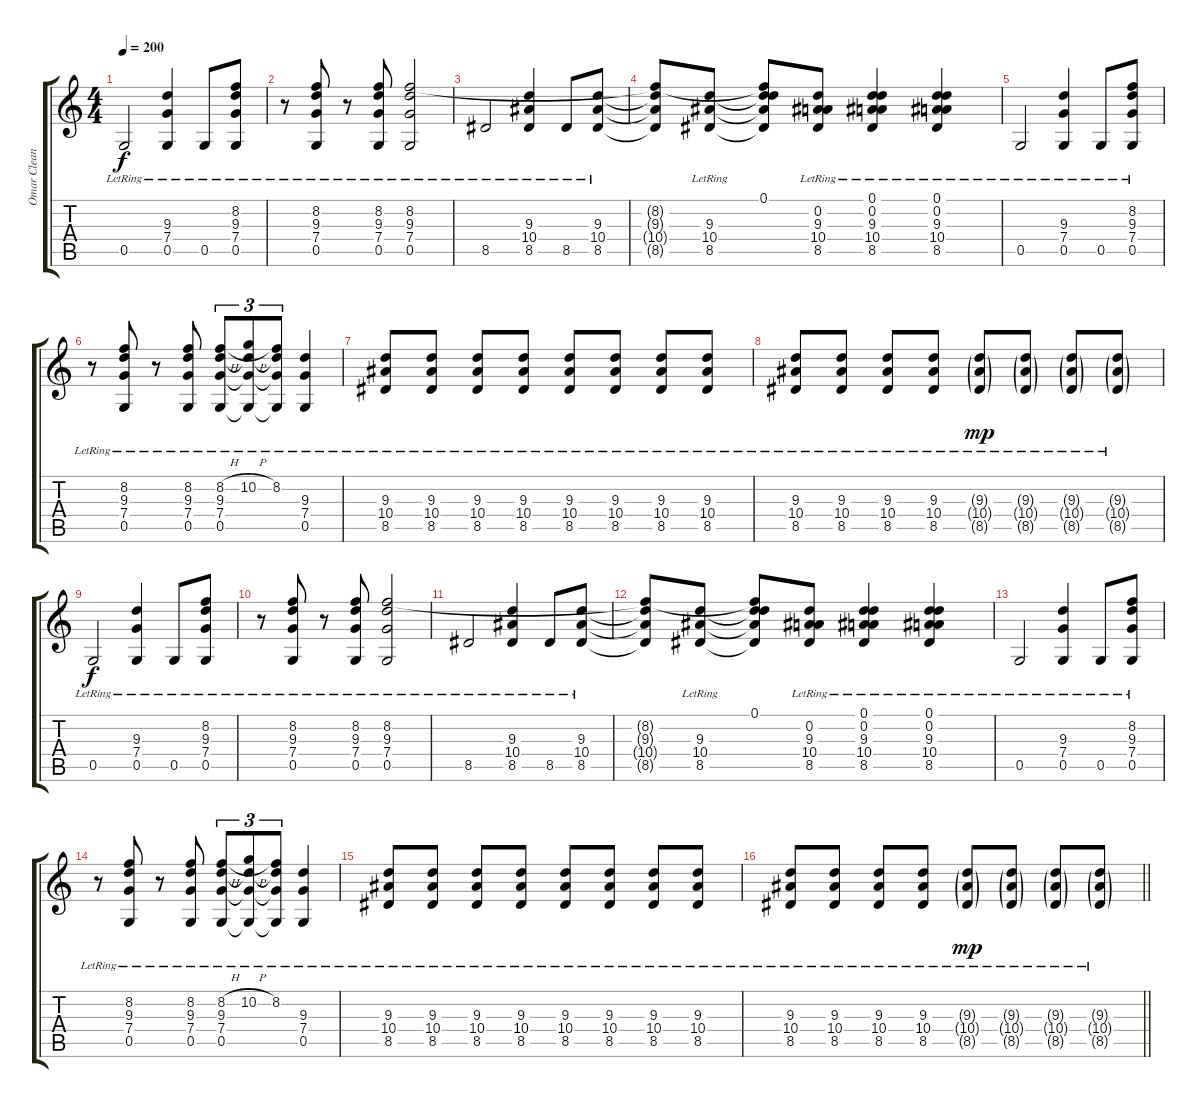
\track ("Omar Clean" "Omar Clean") {instrument electricguitarclean}
\staff {score tabs}
\tuning (D4 A3 F3 C3 G2 C2) {hide}
\ts (4 4)
\tempo 200
\clef g2
\ks c
0.5{lr}.2{dy f} (9.3{lr} 7.4{lr} 0.5{lr}).4 0.5{lr}.8 (8.2{lr} 9.3{lr} 7.4{lr} 0.5{lr}).8 |
r.8 (8.2{lr} 9.3{lr} 7.4{lr} 0.5{lr}).8 r.8 (8.2{lr} 9.3{lr} 7.4{lr} 0.5{lr}).8 (8.2{lr} 9.3{lr} 7.4{lr} 0.5{lr}).2 |
8.5{lr}.2 (9.3{lr} 10.4{lr} 8.5{lr}).4 8.5{lr}.8 (9.3{lr} 10.4{lr} 8.5{lr}).8 |
(8.2{t} 9.3{t} 10.4{t} 8.5{t}).8 (9.3{lr} 10.4{lr} 8.5{lr}).8 (0.1 8.2{t} 9.3{t} 10.4{t} 8.5{t}).8 (0.2{lr} 9.3{lr} 10.4{lr} 8.5{lr}).8 (0.1{lr} 0.2{lr} 9.3{lr} 10.4{lr} 8.5{lr}).4 (0.1{lr} 0.2{lr} 9.3{lr} 10.4{lr} 8.5{lr}).4 |
0.5{lr}.2 (9.3{lr} 7.4{lr} 0.5{lr}).4 0.5{lr}.8 (8.2{lr} 9.3{lr} 7.4{lr} 0.5{lr}).8 |
r.8 (8.2{lr} 9.3{lr} 7.4{lr} 0.5{lr}).8 r.8 (8.2{lr} 9.3{lr} 7.4{lr} 0.5{lr}).8 (8.2{h lr} 9.3{lr} 7.4{lr} 0.5{lr}).8{tu (3 2)} (10.2{h lr} 9.3{t} 7.4{t} 0.5{t}).8{tu (3 2)} (8.2{lr} 9.3{t} 7.4{t} 0.5{t}).8{tu (3 2)} (9.3{lr} 7.4{lr} 0.5{lr}).4 |
(9.3{lr} 10.4{lr} 8.5{lr}).8 (9.3{lr} 10.4{lr} 8.5{lr}).8 (9.3{lr} 10.4{lr} 8.5{lr}).8 (9.3{lr} 10.4{lr} 8.5{lr}).8 (9.3{lr} 10.4{lr} 8.5{lr}).8 (9.3{lr} 10.4{lr} 8.5{lr}).8 (9.3{lr} 10.4{lr} 8.5{lr}).8 (9.3{lr} 10.4{lr} 8.5{lr}).8 |
(9.3{lr} 10.4{lr} 8.5{lr}).8 (9.3{lr} 10.4{lr} 8.5{lr}).8 (9.3{lr} 10.4{lr} 8.5{lr}).8 (9.3{lr} 10.4{lr} 8.5{lr}).8 (9.3{g lr} 10.4{g lr} 8.5{g lr}).8{dy mp} (9.3{g lr} 10.4{g lr} 8.5{g lr}).8 (9.3{g lr} 10.4{g lr} 8.5{g lr}).8 (9.3{g lr} 10.4{g lr} 8.5{g lr}).8 |
0.5{lr}.2{dy f} (9.3{lr} 7.4{lr} 0.5{lr}).4 0.5{lr}.8 (8.2{lr} 9.3{lr} 7.4{lr} 0.5{lr}).8 |
r.8 (8.2{lr} 9.3{lr} 7.4{lr} 0.5{lr}).8 r.8 (8.2{lr} 9.3{lr} 7.4{lr} 0.5{lr}).8 (8.2{lr} 9.3{lr} 7.4{lr} 0.5{lr}).2 |
8.5{lr}.2 (9.3{lr} 10.4{lr} 8.5{lr}).4 8.5{lr}.8 (9.3{lr} 10.4{lr} 8.5{lr}).8 |
(8.2{t} 9.3{t} 10.4{t} 8.5{t}).8 (9.3{lr} 10.4{lr} 8.5{lr}).8 (0.1 8.2{t} 9.3{t} 10.4{t} 8.5{t}).8 (0.2{lr} 9.3{lr} 10.4{lr} 8.5{lr}).8 (0.1{lr} 0.2{lr} 9.3{lr} 10.4{lr} 8.5{lr}).4 (0.1{lr} 0.2{lr} 9.3{lr} 10.4{lr} 8.5{lr}).4 |
0.5{lr}.2 (9.3{lr} 7.4{lr} 0.5{lr}).4 0.5{lr}.8 (8.2{lr} 9.3{lr} 7.4{lr} 0.5{lr}).8 |
r.8 (8.2{lr} 9.3{lr} 7.4{lr} 0.5{lr}).8 r.8 (8.2{lr} 9.3{lr} 7.4{lr} 0.5{lr}).8 (8.2{h lr} 9.3{lr} 7.4{lr} 0.5{lr}).8{tu (3 2)} (10.2{h lr} 9.3{t} 7.4{t} 0.5{t}).8{tu (3 2)} (8.2{lr} 9.3{t} 7.4{t} 0.5{t}).8{tu (3 2)} (9.3{lr} 7.4{lr} 0.5{lr}).4 |
(9.3{lr} 10.4{lr} 8.5{lr}).8 (9.3{lr} 10.4{lr} 8.5{lr}).8 (9.3{lr} 10.4{lr} 8.5{lr}).8 (9.3{lr} 10.4{lr} 8.5{lr}).8 (9.3{lr} 10.4{lr} 8.5{lr}).8 (9.3{lr} 10.4{lr} 8.5{lr}).8 (9.3{lr} 10.4{lr} 8.5{lr}).8 (9.3{lr} 10.4{lr} 8.5{lr}).8 |
\barLineRight lightlight
(9.3{lr} 10.4{lr} 8.5{lr}).8 (9.3{lr} 10.4{lr} 8.5{lr}).8 (9.3{lr} 10.4{lr} 8.5{lr}).8 (9.3{lr} 10.4{lr} 8.5{lr}).8 (9.3{g lr} 10.4{g lr} 8.5{g lr}).8{dy mp} (9.3{g lr} 10.4{g lr} 8.5{g lr}).8 (9.3{g lr} 10.4{g lr} 8.5{g lr}).8 (9.3{g lr} 10.4{g lr} 8.5{g lr}).8
